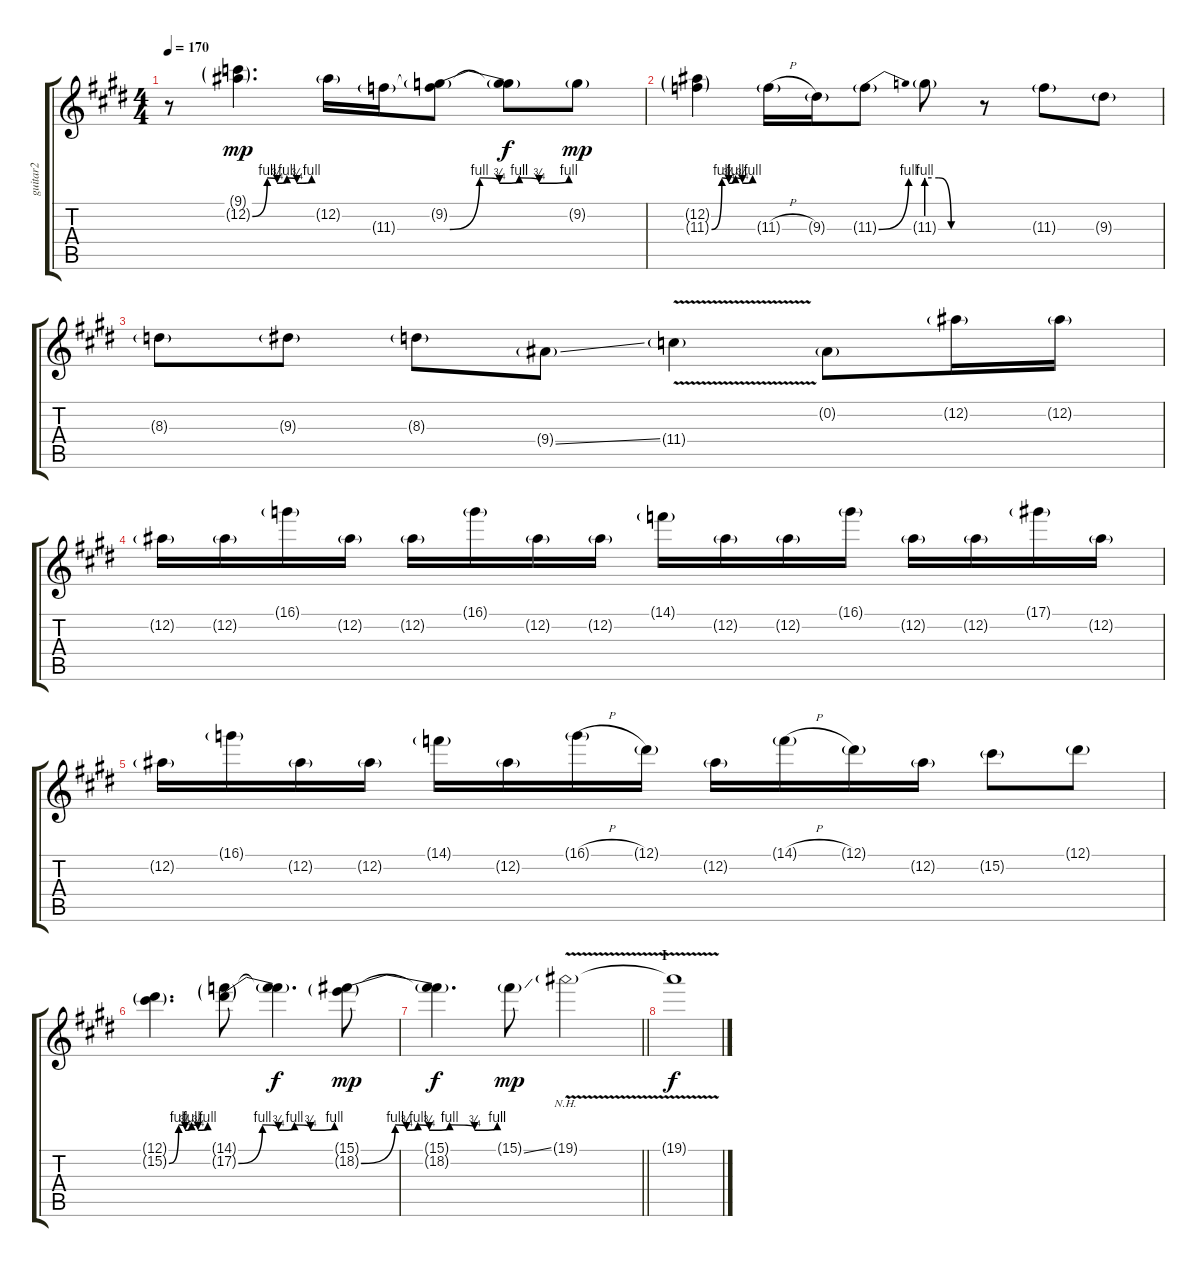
\track ("guitar2" "guitar2") {instrument distortionguitar}
\staff {score tabs}
\tuning (Eb4 Bb3 Gb3 Db3 Ab2 Eb2) {hide}
\ts (4 4)
\tempo 170
\clef g2
\ks e
r.8{dy mp} (9.1{g} 12.2{be (custom 0 0 15 4 25 3 35 4 45 3 60 4) g}).4{d} 12.2{g}.16 11.3{g}.16 (9.2{g} 11.3{be (custom 0 0 15 4 25 3 35 4 45 3 60 4) t}).8 (9.2{t} 11.3{t}).8{dy f} 9.2{g}.8{dy mp} |
(12.2{g} 11.3{be (custom 0 0 15 4 25 3 35 4 45 3 60 4) g}).4 11.3{h g}.16 9.3{g}.16 11.3{be (bend 0 0 60 4) g}.8 11.3{be (custom 0 4 15 4 30 0 60 0) g}.8 r.8 11.3{g}.8 9.3{g}.8 |
8.3{g}.8 9.3{g}.8 8.3{g}.8 9.4{ss g}.8 11.4{v g}.4 0.2{g}.8 12.2{g}.16 12.2{g}.16 |
12.2{g}.16 12.2{g}.16 16.1{g}.16 12.2{g}.16 12.2{g}.16 16.1{g}.16 12.2{g}.16 12.2{g}.16 14.1{g}.16 12.2{g}.16 12.2{g}.16 16.1{g}.16 12.2{g}.16 12.2{g}.16 17.1{g}.16 12.2{g}.16 |
12.2{g}.16 16.1{g}.16 12.2{g}.16 12.2{g}.16 14.1{g}.16 12.2{g}.16 16.1{h g}.16 12.1{g}.16 12.2{g}.16 14.1{h g}.16 12.1{g}.16 12.2{g}.16 15.2{g}.8 12.1{g}.8 |
(12.1{g} 15.2{be (custom 0 0 15 4 25 3 35 4 45 3 60 4) g}).4{d} (14.1{g} 17.2{be (custom 0 0 15 4 25 3 35 4 45 3 60 4) g}).8 (14.1{t} 17.2{t}).4{d dy f} (15.1{g} 18.2{be (custom 0 0 15 4 20 3 25 4 30 3 39 4 50 3 60 4) g}).8{dy mp} |
\barLineRight lightlight
(15.1{t} 18.2{t}).4{d dy f} 15.1{ss g}.8{dy mp} 19.1{nh v g}.2 |
\section ("" "I")
19.1{t}.1{dy f}
